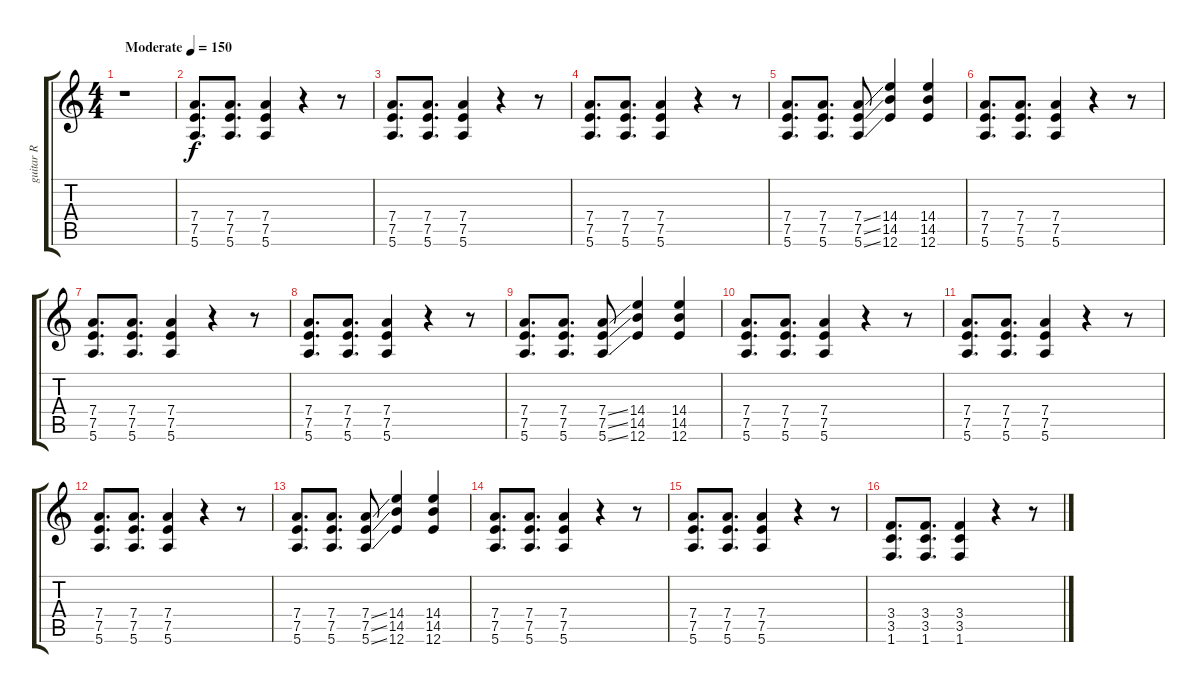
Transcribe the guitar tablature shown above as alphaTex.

\track ("guitar R" "guitar R") {instrument overdrivenguitar}
\staff {score tabs}
\tuning (E4 B3 G3 D3 A2 E2) {hide}
\ts (4 4)
\tempo (150 "Moderate")
\clef g2
\ks c
r.1{dy f instrument overdrivenguitar} |
(7.4 7.5 5.6).8{d} (7.4 7.5 5.6).8{d} (7.4 7.5 5.6).4 r.4 r.8 |
(7.4 7.5 5.6).8{d} (7.4 7.5 5.6).8{d} (7.4 7.5 5.6).4 r.4 r.8 |
(7.4 7.5 5.6).8{d} (7.4 7.5 5.6).8{d} (7.4 7.5 5.6).4 r.4 r.8 |
(7.4 7.5 5.6).8{d} (7.4 7.5 5.6).8{d} (7.4{ss} 7.5{ss} 5.6{ss}).8 (14.4 14.5 12.6).4 (14.4 14.5 12.6).4 |
(7.4 7.5 5.6).8{d} (7.4 7.5 5.6).8{d} (7.4 7.5 5.6).4 r.4 r.8 |
(7.4 7.5 5.6).8{d} (7.4 7.5 5.6).8{d} (7.4 7.5 5.6).4 r.4 r.8 |
(7.4 7.5 5.6).8{d} (7.4 7.5 5.6).8{d} (7.4 7.5 5.6).4 r.4 r.8 |
(7.4 7.5 5.6).8{d} (7.4 7.5 5.6).8{d} (7.4{ss} 7.5{ss} 5.6{ss}).8 (14.4 14.5 12.6).4 (14.4 14.5 12.6).4 |
(7.4 7.5 5.6).8{d} (7.4 7.5 5.6).8{d} (7.4 7.5 5.6).4 r.4 r.8 |
(7.4 7.5 5.6).8{d} (7.4 7.5 5.6).8{d} (7.4 7.5 5.6).4 r.4 r.8 |
(7.4 7.5 5.6).8{d} (7.4 7.5 5.6).8{d} (7.4 7.5 5.6).4 r.4 r.8 |
(7.4 7.5 5.6).8{d} (7.4 7.5 5.6).8{d} (7.4{ss} 7.5{ss} 5.6{ss}).8 (14.4 14.5 12.6).4 (14.4 14.5 12.6).4 |
(7.4 7.5 5.6).8{d} (7.4 7.5 5.6).8{d} (7.4 7.5 5.6).4 r.4 r.8 |
(7.4 7.5 5.6).8{d} (7.4 7.5 5.6).8{d} (7.4 7.5 5.6).4 r.4 r.8 |
(3.4 3.5 1.6).8{d} (3.4 3.5 1.6).8{d} (3.4 3.5 1.6).4 r.4 r.8
